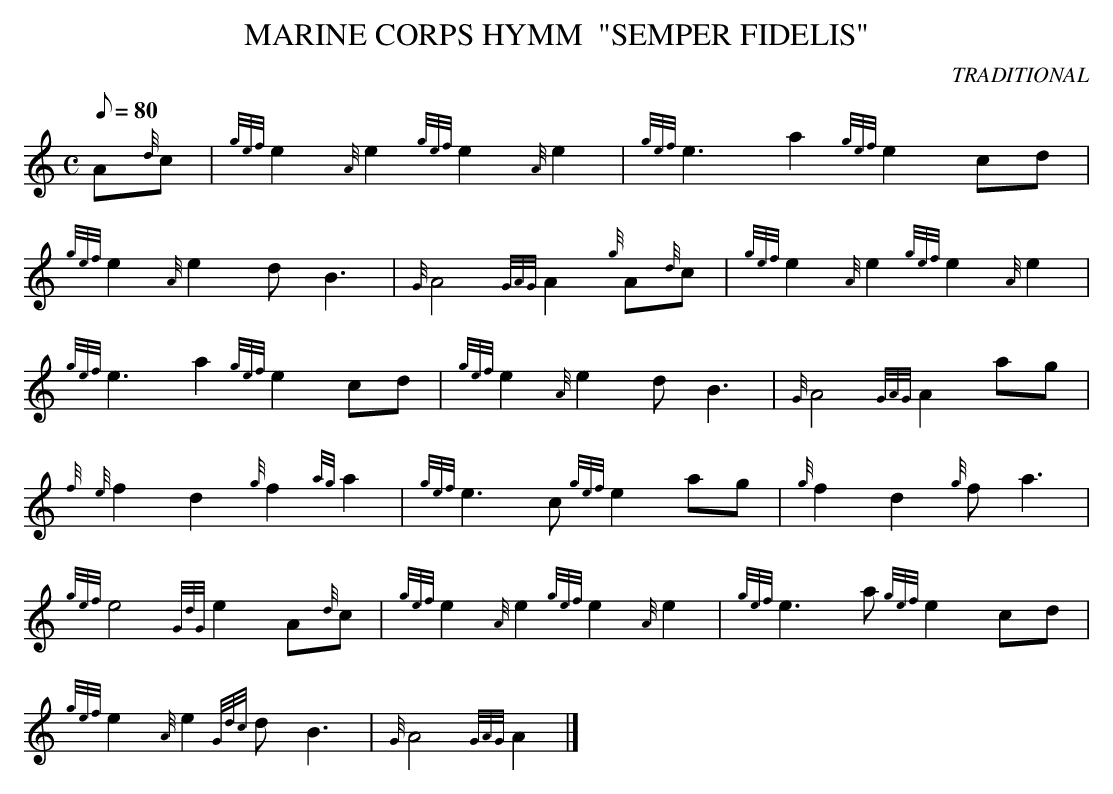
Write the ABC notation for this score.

X:1
T:MARINE CORPS HYMM  "SEMPER FIDELIS"
M:C
L:1/8
Q:80
C:TRADITIONAL
K:HP
A{d}c|
{gef}e2{A}e2{gef}e2{A}e2|
{gef}e3a2{gef}e2cd|  !
{gef}e2{A}e2dB3|
{G}A4{GAG}A2{g}A{d}c|
{gef}e2{A}e2{gef}e2{A}e2|  !
{gef}e3a2{gef}e2cd|
{gef}e2{A}e2dB3|
{G}A4{GAG}A2ag|  !
{f}{e}f2d2{g}f2{ag}a2|
{gef}e3c{gef}e2ag|
{g}f2d2{g}fa3|  !
{gef}e4{GdG}e2A{d}c|
{gef}e2{A}e2{gef}e2{A}e2|
{gef}e3a{gef}e2cd|  !
{gef}e2{A}e2{Gdc}dB3|
{G}A4{GAG}A2|]
